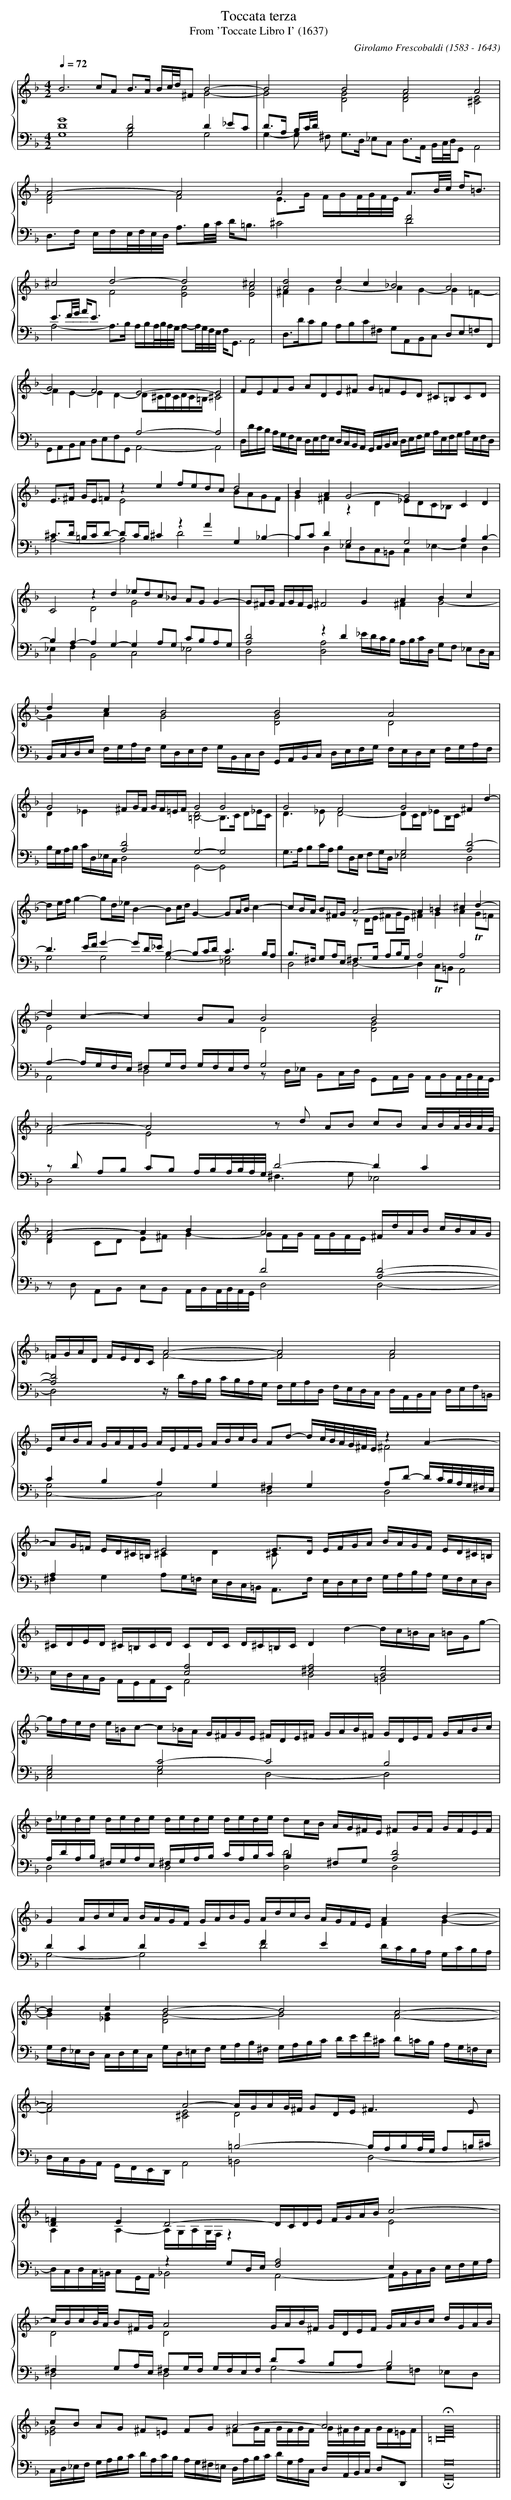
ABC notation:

X:1
T:Toccata terza
T:From 'Toccate Libro I' (1637)
C:Girolamo Frescobaldi (1583 - 1643)
M:4/2
L:1/8
Q:1/4=72
%%staves {(1 2) (3 4)}
K:Dm	%should be Gm
V:1
[K:treble]\
B6cA B3/A/ B/c//d//^FB4-|B4B4A4A4|
A4-A4A4A3/B//c// d/=B3/|
^c4d4-d4^c4|[A4d4]d2c2_B4A4|
G4F4E4-E4|FEFG ADE^F G=FED ^C=B,CD|
E3/^F/ G/E/=Fz2e2fedcd4|B2A2G4-G4C2D2|
C4z2d2_edc_B AGG2-|G^F/G/ F/G/F/E/^F4G2A2B2c2|
d2c2B4B4A4|
G4^FG/F/ G/F/=E/F/G4G4|G4F4G4^F2d2-|
de/f/ g2-gd/_e/ B2-Bc/d/ G2-GA/B/ c2-|cB/A/ B^F/G/ A4-A2=B2^c2d2-|
d2c2-c2BAB4B4|
A4-A4zd AB cB A/B/A//B//A//G//|
[F4A4-]A2B2A4^F/d/A/B/ c/B/A/G/|
=F/G/A/D/ F/E/D/C/A4-A4A4|
E/c/B/A/ G/A/F/G/ A/E/F/G/ A/B/c/B/ Ad- d/c//B//A//G//^F//E//z2A2-|
AG/=F/ E/D/^C/=B,/E4E3/D/ E/F/G/A/ B/A/G/F/ E/D/^C/=B,/|
^C/D/E/D/ ^C/=B,/C/D/ CD/C/ D/^C/=B,/C/D2d2-d/c/=B/A/ =B/G/g- |
g/f/e/d/ e/=B/c- c_B/A/ G/^F/G/E/ ^F/D/E/^F/ G/A/B/^F/ G/D/E/F/ G/A/B/c/|
d/_e/d/e/ d/e/d/e/ d/e/d/e/ d/e/d/e/ dc/B/ A/G/^F/E/ ^FG/F/ G/F/E/F/|
G2A/B/c/A/ B/A/G/F/ G/A/B/G/ A/d/c/B/ A/G/F/E/A2B2-|
B2c2B4-B4A4-|
A4A4-A/G/A/G//^F// GD/E/ ^F3E|
[D2=F2]E2D4-D/C/D/E/ F/G/A/B/c4-|
c/B/c/B//A// B^F/G/A4G/A/B/^F/ G/D/E/F/ G/A/B/c/ d/G/A/B/|
cB AG ^F=E FG\
Q:1/4=68
	A4-\
Q:1/4=60
	A4|HG16||
V:2
x8x4G4-|G4[D4G4][D4F4][^C4E4]|
[D4F4]F4E3/G/ F/G/F//G//F//E//x4|
x4F4[E4A4][E4A4]|^F2G2A4-A2G2-G2=F2-|
F2E2-E2D2-D^C/D/C/D/C/=B,/^C4|x4x4x4x4|
x4E4x4BAGF|G2^F2z2D2_EDC_B,x4|
x4D4G4x4|x4x4x2^F2G4-|
G2A2G4[D4G4]D4|
D2_E2x4[=B,4-D4]B,3/C/ D_E/C/|D3_ED4-DC/D/ _EB,/C/x4|
x4x4x4x4|x4zD/E/ ^FG/E/ ^F2G2A2TG=F|
E4x4D4[D4G4]|
F4E4x4x4|
D2CD E^FG2-GF/G/ F/G/F/E/x4|
x4F4-F4F4|
x4x4x4^F4|
x4^C2D2^Cxx2x4|
x4x4x4x4|
x4x4x4x4|
x4x4x4x4|
x4x4x4F2G2-|
G2[_E2G2][D4G4-]G4F4-|
F4[^C4E4]D4x4|
A,2A,2-A,/G,/A,/G,//F,//z2x4E4|
D4D4x4x4|
[_E4G4]x4^FG/F/ G/F/G/F/ G/^F/G/F/ G/F/=E/F/|[=B,16D16]||
V:3
[K:bass]\
[D8G8][B,4D4]D2_EC|D3/A,/ B,/C//D//xx4x4x4|
x4x4x4F4|
E3/F//G// A/E3/x4x4x4|x4x4x4x4|
x4x4A,4-A,4|x4x4x4x4|
^C3/D/ =B,/C/D- DC/B,/^C2z2A2G,2_B,2-|B,CD2G,4G,4A,2B,2-|
B,2A,2-A,2G,2-G,2A,G, CB,A,G,|[A,4D4]z2D2x4x4|
x4x4x4x4|
x4[A,4D4]G,4-G,4|x4x4G,4[A,4D4-]|
D3E/F/G2-GD/_E/ B,2-B,C/D/C3B,/A,/|B,3/^F,/ G,A,/E,/ ^F,3/G,/ A,B,/G,/ A,4A,4|
A,2-A,/G,/F,/E,/ ^F,G,/F,/ G,/F,/E,/F,/ G,4x4|
zD A,B, CB, A,/B,/A,//B,//A,//G,//D4-D2C2|
x4x4D4[A,4D4]-|
[A,4D4]x4x4x4|
C2B,2A,2G,2^F,2G,2A,D- D/C//B,//A,//G,//^F,//E,//|
A,2x2x4x4x4|
x4[E,4A,4][^F,4A,4][D,4G,4]|
[E,4G,4][G,4C4-]C4B,4|
A,/D/A,/B,/ ^F,/G,/A,/E,/ ^F,/G,/A,/B,/ C/A,/B,/C/B,2^F,G,[A,4D4]|
D2C2D2E2F2E2x4|
x4x4x4x4|
x4x4=B,4-B,/A,/B,/A,//G,// A,=B,/^C/|
x4z2G,D,/E,/[F,4A,4]E,2x2|
^F,2G,A,/E,/ ^F,G,/F,/ G,/F,/E,/F,/ DC B,A, B,4|
x4x4x4x4|G,16||
V:4
G,8G,4G,4|G,2-G, ^F, G,3/D,/ _E,C, D,3/A,,/ B,,/C,//D,//G,,A,,4|
D,3/F,/ E,/F,/E,//F,//E,//D,// A,3/B,//C// D/=B,3/^C4D4|
A,4-A,3/B,/ A,/B,/A,//B,//A,//G,// A,-A,//G,//F,//E,// F,/G,,3/A,,4|D,3/D/CB, A,B,C^F, G,A,,B,,C, D,E,=F,F,,|
G,,A,,B,,C, D,E,F,G,, A,,4-A,,4|D,/D/C/B,/ A,/G,/F,/E,/ D,/E,/F,/E,/ D,/C,/B,,/A,,/ G,,/A,,/B,,/C,/ D,/E,/F,/G,/ A,/E,/F,/G,/ A,/E,/F,/D,/|
A,4-A,4D4x4|x2D,2_E,D,C,=B,, C,2_E,2-E,2D,2|
_E,2F,2B,,4C,4_E,4|D,4[D,4A,4]_E/D/C/B,/ A,/B,/C/D,/ G,F, _E,D,/C,/|
B,,/C,/D,/E,/ F,/G,/A,/F,/ G,/D,/E,/F,/ G,/B,,/C,/D,/ G,,/A,,/B,,/C,/ D,/E,/F,/G,/ F,/E,/D,/E,/ F,/G,/A,/F,/|
B,/G,/A,/B,/ C/D,/_E,/C,/D,4G,,4-G,,4|G,3/A,/ B,C/A,/ B,D,/E,/ F,G,/D,/ _E,4D,4|
G,4G,4G,4-[_E,4G,4]|D,4D,4-D,2TC,=B,, A,,4|
A,,4D,4zD,/_E,/ B,,C,/D,/ G,,A,,/B,,/ A,,/B,,/A,,//B,,//A,,//G,,//|
D,4x4^F,3G,_E,4|
zD, A,,B,, C,B,, A,,/B,,/A,,//B,,//A,,//G,,//D,4D,4-|
D,4z/D/A,/B,/ C/B,/A,/G,/ F,/G,/A,/D,/ F,/E,/D,/C,/ D,/A,,/B,,/C,/ D,/E,/F,/=B,,/|
[C,4-G,4]C,4D,4D,4|
^F,2G,2A,G,/=F,/ E,/D,/C,/=B,,/ A,,3/F,/ E,/D,/E,/F,/ G,/A,/B,/A,/ G,/F,/E,/D,/|
E,/D,/C,/B,,/ A,,/G,,/A,,/E,,/ A,,4D,4=B,,4|
C,4E,4D,4-D,4|
D,4D,4[D,4D4]D,4|
G,4-G,4D4D/C/B,/A,/ G,/C/B,/A,/|
G,/F,/_E,/D,/ C,/D,/E,/C,/ G,/D,/=E,/F,/ G,/A,/B,/^F,/ G,/A,/B,/C/ D/E/F/^C/ D=C/B,/ A,/G,/=F,/E,/|
D,/C,/B,,/A,,/ G,,/F,,/E,,/D,,/ A,,4=B,,4D,4-|
D,/C,/D,/C,//=B,,// C,G,,/A,,/_B,,4A,,4-A,,/B,,/C,/D,/ E,/F,/G,/A,/|
D,4D,4G,4-G,=F, _E,D,|
C,/D,/_E,/F,/ G,/A,/B,/C/ D/A,/C/B,/ A,/G,/^F,/=E,/ D,/A,/B,/C/ D/G,/A,/C,/ D,/A,,/B,,/C,/ D,D,,|HG,,16||
